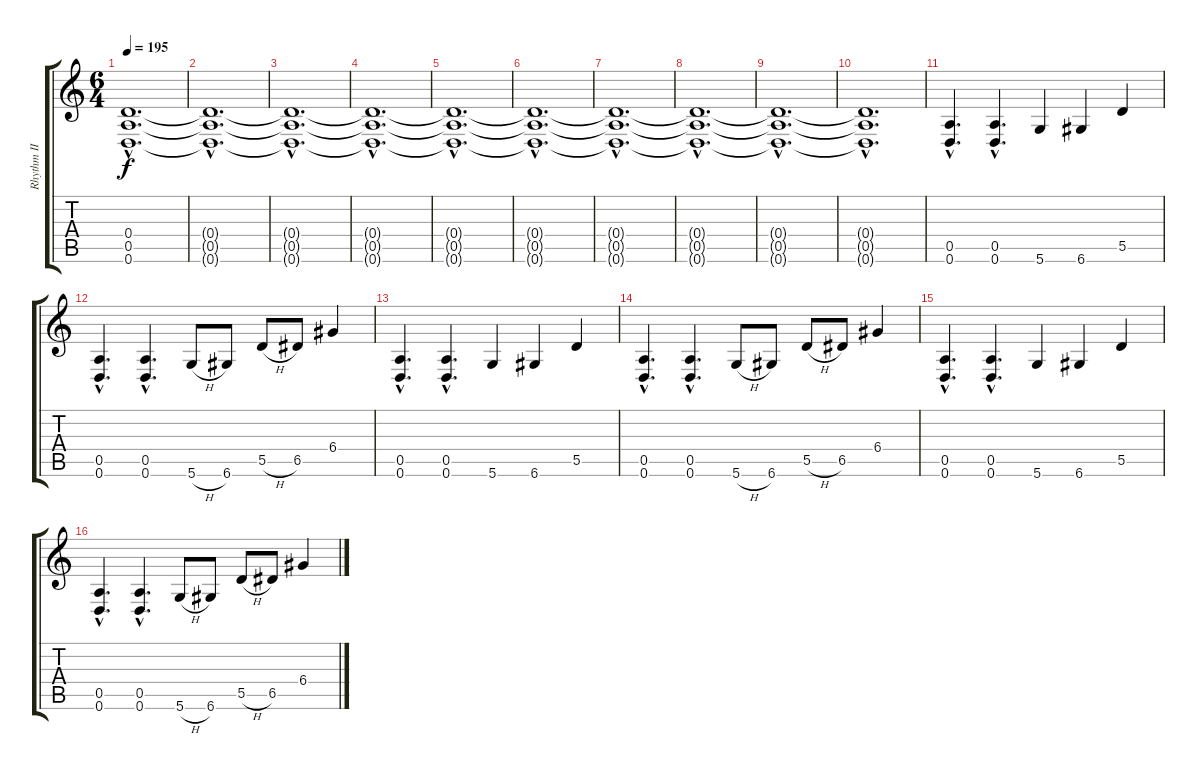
\track ("Rhythm II" "Rhythm II") {instrument distortionguitar}
\staff {score tabs}
\tuning (E4 B3 G3 D3 A2 D2) {hide}
\ts (6 4)
\tempo 195
\clef g2
\ks c
(0.4{hac t} 0.5{hac t} 0.6{hac t}).1{d dy f} |
(0.4{hac t} 0.5{hac t} 0.6{hac t}).1{d} |
(0.4{hac t} 0.5{hac t} 0.6{hac t}).1{d} |
(0.4{hac t} 0.5{hac t} 0.6{hac t}).1{d} |
(0.4{hac t} 0.5{hac t} 0.6{hac t}).1{d} |
(0.4{hac t} 0.5{hac t} 0.6{hac t}).1{d} |
(0.4{hac t} 0.5{hac t} 0.6{hac t}).1{d} |
(0.4{hac t} 0.5{hac t} 0.6{hac t}).1{d} |
(0.4{hac t} 0.5{hac t} 0.6{hac t}).1{d} |
(0.4{hac t} 0.5{hac t} 0.6{hac t}).1{d} |
(0.5{hac} 0.6{hac}).4{d} (0.5{hac} 0.6{hac}).4{d} 5.6.4 6.6.4 5.5.4 |
(0.5{hac} 0.6{hac}).4{d} (0.5{hac} 0.6{hac}).4{d} 5.6{h}.8 6.6.8 5.5{h}.8 6.5.8 6.4.4 |
(0.5{hac} 0.6{hac}).4{d} (0.5{hac} 0.6{hac}).4{d} 5.6.4 6.6.4 5.5.4 |
(0.5{hac} 0.6{hac}).4{d} (0.5{hac} 0.6{hac}).4{d} 5.6{h}.8 6.6.8 5.5{h}.8 6.5.8 6.4.4 |
(0.5{hac} 0.6{hac}).4{d} (0.5{hac} 0.6{hac}).4{d} 5.6.4 6.6.4 5.5.4 |
(0.5{hac} 0.6{hac}).4{d} (0.5{hac} 0.6{hac}).4{d} 5.6{h}.8 6.6.8 5.5{h}.8 6.5.8 6.4.4
